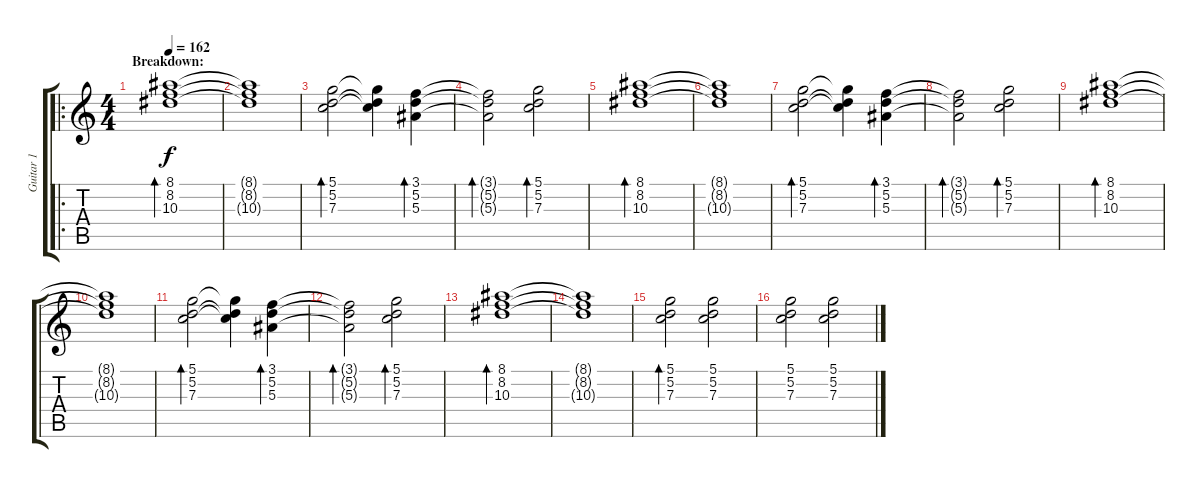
\track ("Guitar 1" "Guitar 1") {instrument distortionguitar}
\staff {score tabs}
\tuning (D4 A3 F3 C3 G2 C2) {hide}
\ro
\ts (4 4)
\section ("" "Breakdown:")
\tempo 162
\clef g2
\ks c
(8.1 8.2 10.3).1{bd 480 dy f instrument electricguitarclean} |
(8.1{t} 8.2{t} 10.3{t}).1{instrument electricguitarclean} |
(5.1 5.2 7.3).2{bd 480 instrument electricguitarclean} (5.1{t} 5.2{t} 7.3{t}).4 (3.1 5.2 5.3).4{bd 480} |
(3.1{t} 5.2{t} 5.3{t}).2{bd 480 instrument electricguitarclean} (5.1 5.2 7.3).2{bd 480} |
(8.1 8.2 10.3).1{bd 480 instrument electricguitarclean} |
(8.1{t} 8.2{t} 10.3{t}).1{instrument electricguitarclean} |
(5.1 5.2 7.3).2{bd 480 instrument electricguitarclean} (5.1{t} 5.2{t} 7.3{t}).4 (3.1 5.2 5.3).4{bd 480} |
(3.1{t} 5.2{t} 5.3{t}).2{bd 480 instrument electricguitarclean} (5.1 5.2 7.3).2{bd 480} |
(8.1 8.2 10.3).1{bd 480 instrument electricguitarclean} |
(8.1{t} 8.2{t} 10.3{t}).1{instrument electricguitarclean} |
(5.1 5.2 7.3).2{bd 480 instrument electricguitarclean} (5.1{t} 5.2{t} 7.3{t}).4 (3.1 5.2 5.3).4{bd 480} |
(3.1{t} 5.2{t} 5.3{t}).2{bd 480 instrument electricguitarclean} (5.1 5.2 7.3).2{bd 480} |
(8.1 8.2 10.3).1{bd 480 instrument electricguitarclean} |
(8.1{t} 8.2{t} 10.3{t}).1{instrument electricguitarclean} |
(5.1 5.2 7.3).2{bd 480 volume 12 instrument electricguitarclean} (5.1 5.2 7.3).2{volume 10} |
(5.1 5.2 7.3).2{volume 8 instrument electricguitarclean} (5.1 5.2 7.3).2{volume 6}
